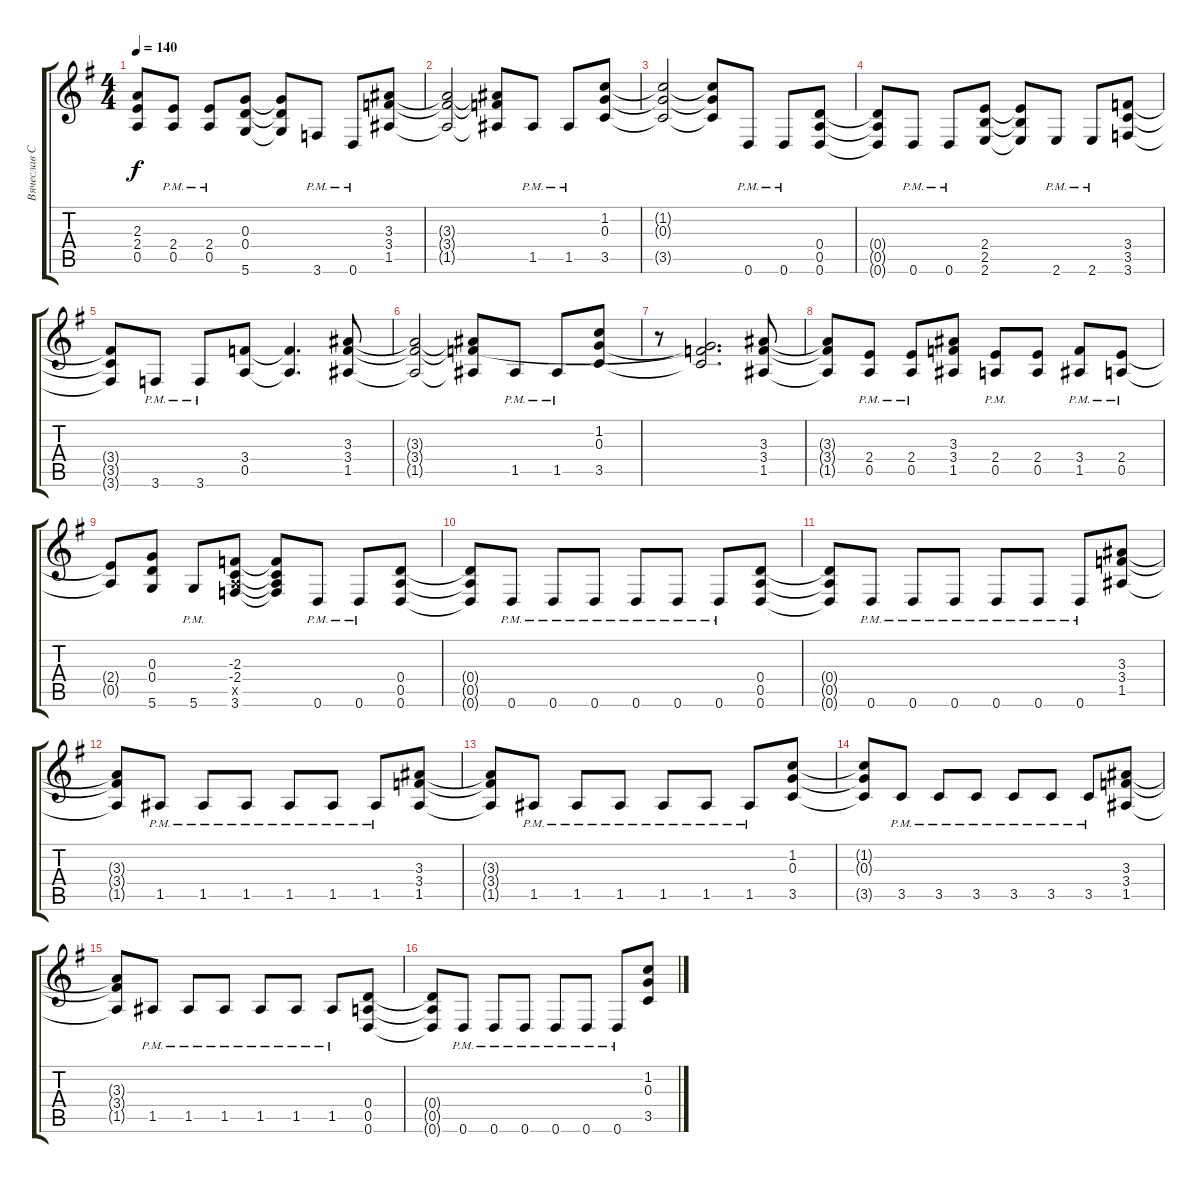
\track ("Вячеслав Селин" "Вячеслав С") {instrument distortionguitar}
\staff {score tabs}
\tuning (E4 B3 G3 D3 A2 D2) {hide}
\ts (4 4)
\tempo 140
\clef g2
\ks g
(2.3{t} 2.4{t} 0.5{t}).8{dy f} (2.4{pm} 0.5{pm}).8 (2.4{pm} 0.5{pm}).8 (0.3 0.4 5.6).8 (0.3{t} 0.4{t} 5.6{t}).8 3.6{pm}.8 0.6{pm}.8 (3.3 3.4 1.5).8 |
(3.3{t} 3.4{t} 1.5{t}).2 (3.3{t} 3.4{t} 1.5{t}).8 1.5{pm}.8 1.5{pm}.8 (1.2 0.3 3.5).8 |
(1.2{t} 0.3{t} 3.5{t}).2 (1.2{t} 0.3{t} 3.5{t}).8 0.6{pm}.8 0.6{pm}.8 (0.4 0.5 0.6).8 |
(0.4{t} 0.5{t} 0.6{t}).8 0.6{pm}.8 0.6{pm}.8 (2.4 2.5 2.6).8 (2.4{t} 2.5{t} 2.6{t}).8 2.6{pm}.8 2.6{pm}.8 (3.4 3.5 3.6).8 |
(3.4{t} 3.5{t} 3.6{t}).8 3.6{pm}.8 3.6{pm}.8 (3.4 0.5).8 (3.4{t} 0.5{t}).4{d} (3.3 3.4 1.5).8 |
(3.3{t} 3.4{t} 1.5{t}).2 (3.3{t} 3.4{t} 1.5{t}).8 1.5{pm}.8 1.5{pm}.8 (1.2 0.3 3.5).8 |
r.8 (0.3{t} 3.4{t} 3.5{t}).2{d} (3.3 3.4 1.5).8 |
(3.3{t} 3.4{t} 1.5{t}).8 (2.4{pm} 0.5{pm}).8 (2.4{pm} 0.5{pm}).8 (3.3 3.4 1.5).8 (2.4{pm} 0.5{pm}).8 (2.4 0.5).8 (3.4{pm} 1.5{pm}).8 (2.4{pm} 0.5{pm}).8 |
(2.4{t} 0.5{t}).8 (0.3 0.4 5.6).8 5.6{pm}.8 (-2.3 -2.4 0.5{x} 3.6).8 (-2.3{t} -2.4{t} 0.5{t} 3.6{t}).8 0.6{pm}.8 0.6{pm}.8 (0.4 0.5 0.6).8 |
(0.4{t} 0.5{t} 0.6{t}).8 0.6{pm}.8 0.6{pm}.8 0.6{pm}.8 0.6{pm}.8 0.6{pm}.8 0.6{pm}.8 (0.4 0.5 0.6).8 |
(0.4{t} 0.5{t} 0.6{t}).8 0.6{pm}.8 0.6{pm}.8 0.6{pm}.8 0.6{pm}.8 0.6{pm}.8 0.6{pm}.8 (3.3 3.4 1.5).8 |
(3.3{t} 3.4{t} 1.5{t}).8 1.5{pm}.8 1.5{pm}.8 1.5{pm}.8 1.5{pm}.8 1.5{pm}.8 1.5{pm}.8 (3.3 3.4 1.5).8 |
(3.3{t} 3.4{t} 1.5{t}).8 1.5{pm}.8 1.5{pm}.8 1.5{pm}.8 1.5{pm}.8 1.5{pm}.8 1.5{pm}.8 (1.2 0.3 3.5).8 |
(1.2{t} 0.3{t} 3.5{t}).8 3.5{pm}.8 3.5{pm}.8 3.5{pm}.8 3.5{pm}.8 3.5{pm}.8 3.5{pm}.8 (3.3 3.4 1.5).8 |
(3.3{t} 3.4{t} 1.5{t}).8 1.5{pm}.8 1.5{pm}.8 1.5{pm}.8 1.5{pm}.8 1.5{pm}.8 1.5{pm}.8 (0.4 0.5 0.6).8 |
(0.4{t} 0.5{t} 0.6{t}).8 0.6{pm}.8 0.6{pm}.8 0.6{pm}.8 0.6{pm}.8 0.6{pm}.8 0.6{pm}.8 (1.2 0.3 3.5).8
